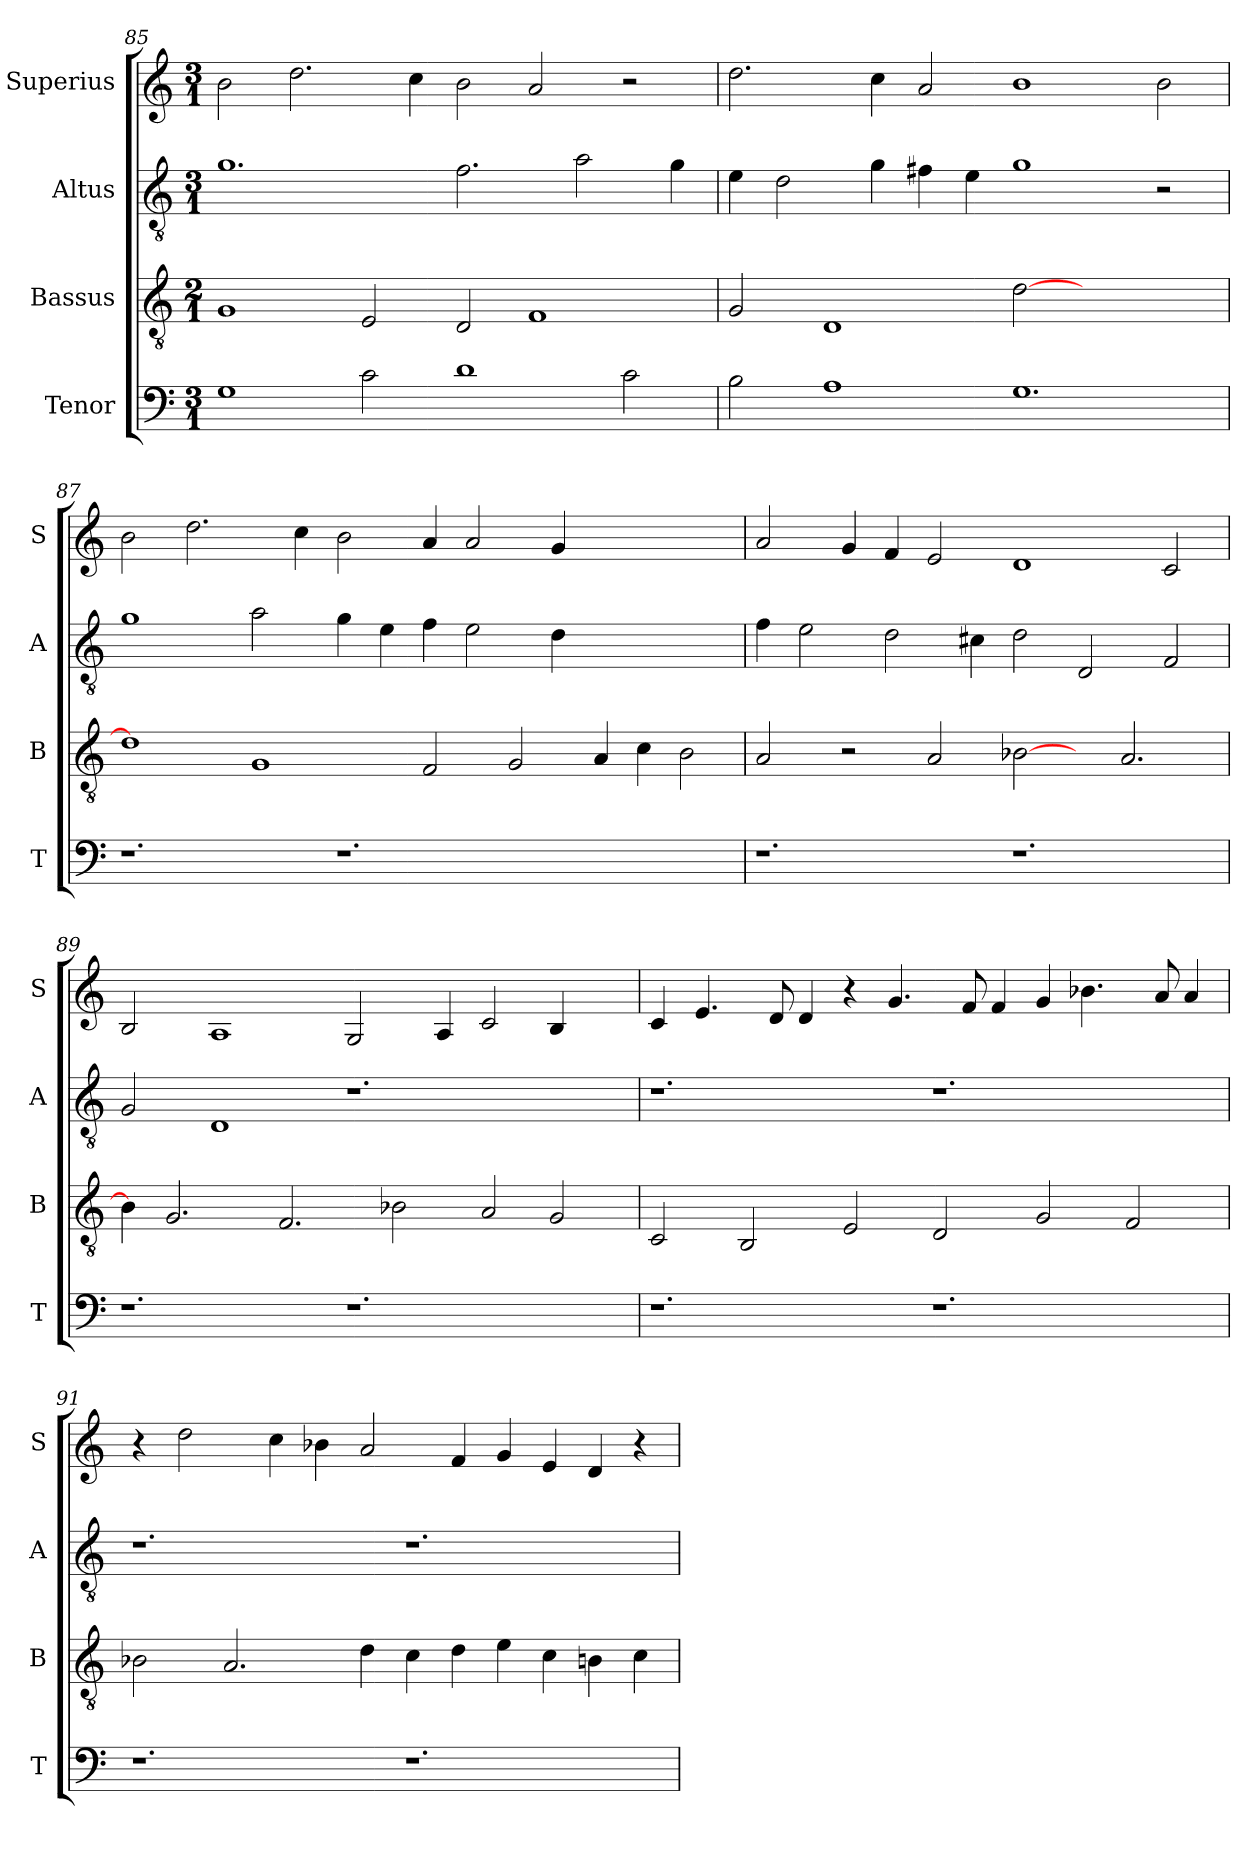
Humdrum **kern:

**kern	**kern	**kern	**kern
*part4	*part3	*part2	*part1
*staff4	*staff3	*staff2	*staff1
*I"Tenor	*I"Bassus	*I"Altus	*I"Superius
*I'T	*I'B	*I'A	*I'S
*clefF4	*clefGv2	*clefGv2	*clefG2
*k[]	*k[]	*k[]	*k[]
*M3/1	*M2/1	*M3/1	*M3/1
=85	=85	=85	=85
1G	1G	1.g	2b\
.	.	.	2.dd\
2c\	2E/	.	.
.	.	.	4cc\
1d	2D/	2.f\	2b\
.	1F	.	2a/
.	.	2a\	.
2c\	.	.	2r
.	.	4g\	.
=86	=86	=86	=86
2B\	2G/	4e\	2.dd\
.	.	2d\	.
1A	1D	.	.
.	.	4g\	4cc\
.	.	4f#X\	2a/
.	.	4e\	.
1.G	[2d	1g	1b
.	1ryy	.	.
.	.	2r	2b\
=87	=87	=87	=87
1.r	1d]	1g	2b\
.	.	.	2.dd\
.	1G	2a\	.
.	.	.	4cc\
1.r	.	4g\	2b\
.	.	4e\	.
.	2F/	4f\	4a/
.	.	2e\	2a/
.	2G/	.	.
.	.	4d\	4g/
1ryy	4A/	1ryy	1ryy
.	4c\	.	.
.	2B\	.	.
=88	=88	=88	=88
1.r	2A/	4f\	2a/
.	.	2e\	.
.	2r	.	4g/
.	.	2d\	4f/
.	2A/	.	2e/
.	.	4c#X\	.
1.r	[2B-X\	2d\	1d
.	4ryy	2D/	.
.	2.A/	.	.
.	.	2F/	2c/
=89	=89	=89	=89
1.r	4B-\]	2G/	2B/
.	2.G/	.	.
.	.	1D	1A
.	2.F/	.	.
1.r	.	1.r	2G/
.	2B-X\	.	.
.	.	.	4A/
.	2A/	.	2c/
.	2G/	.	4B/
4ryy	.	4ryy	4ryy
=90	=90	=90	=90
1.r	2C/	1.r	4c/
.	.	.	4.e/
.	2BB/	.	.
.	.	.	8d/
.	.	.	4d/
.	2E/	.	4r
.	.	.	4.g/
1.r	2D/	1.r	.
.	.	.	8f/
.	.	.	4f/
.	2G/	.	4g/
.	.	.	4.b-X\
.	2F/	.	.
.	.	.	8a/
.	.	.	4a/
=91	=91	=91	=91
1.r	2B-X\	1.r	4r
.	.	.	2dd\
.	2.A/	.	.
.	.	.	4cc\
.	.	.	4b-X\
.	4d\	.	2a/
1.r	4c\	1.r	.
.	4d\	.	4f/
.	4e\	.	4g/
.	4c\	.	4e/
.	4Bn\	.	4d/
.	4c\	.	4r
=	=	=	=
*-	*-	*-	*-
